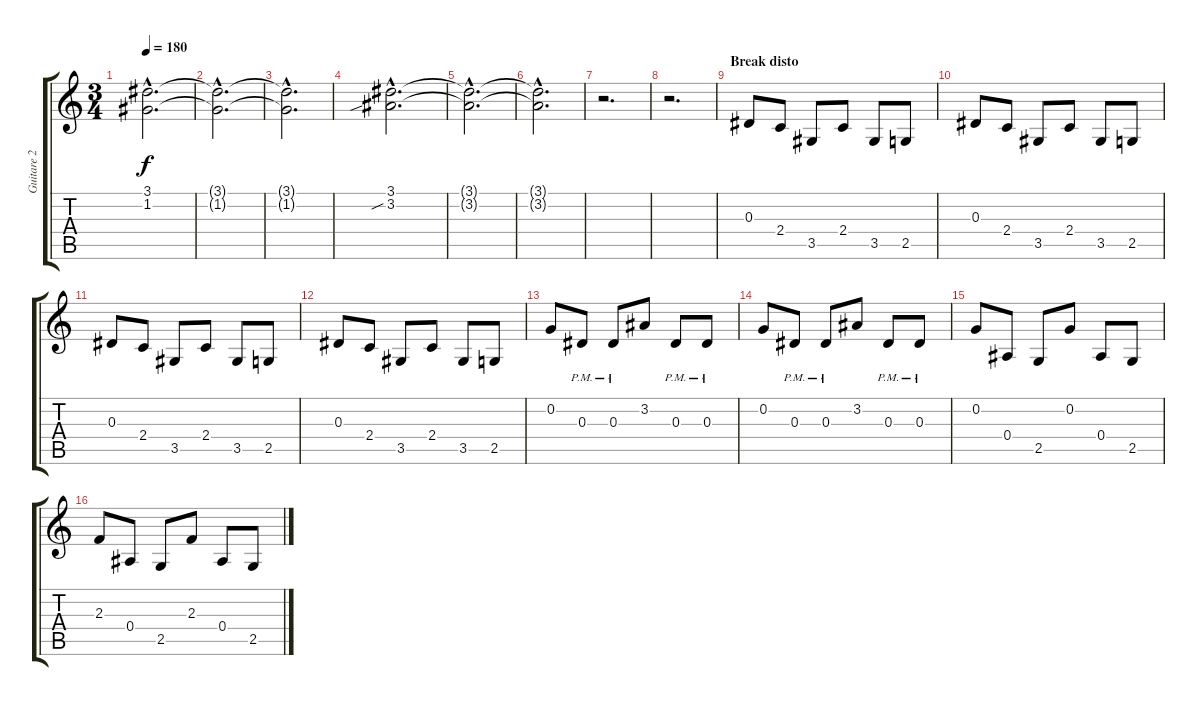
\track ("Guitare 2" "Guitare 2") {instrument acousticguitarsteel}
\staff {score tabs}
\tuning (C4 G3 Eb3 Bb2 F2 C2) {hide}
\ts (3 4)
\tempo 180
\clef g2
\ks c
(3.1{hac} 1.2{hac}).2{d dy f} |
(3.1{hac t} 1.2{hac t}).2{d} |
(3.1{hac t} 1.2{hac t}).2{d} |
(3.1{hac} 3.2{sib hac}).2{d} |
(3.1{hac t} 3.2{hac t}).2{d} |
(3.1{hac t} 3.2{hac t}).2{d} |
r.2{d} |
r.2{d} |
\section ("" "Break disto")
0.3.8{volume 14 instrument distortionguitar} 2.4.8 3.5.8 2.4.8 3.5.8 2.5.8 |
0.3.8 2.4.8 3.5.8 2.4.8 3.5.8 2.5.8 |
0.3.8 2.4.8 3.5.8 2.4.8 3.5.8 2.5.8 |
0.3.8 2.4.8 3.5.8 2.4.8 3.5.8 2.5.8 |
0.2.8 0.3{pm}.8 0.3{pm}.8 3.2.8 0.3{pm}.8 0.3{pm}.8 |
0.2.8 0.3{pm}.8 0.3{pm}.8 3.2.8 0.3{pm}.8 0.3{pm}.8 |
0.2.8 0.4.8 2.5.8 0.2.8 0.4.8 2.5.8 |
2.3.8 0.4.8 2.5.8 2.3.8 0.4.8 2.5.8
